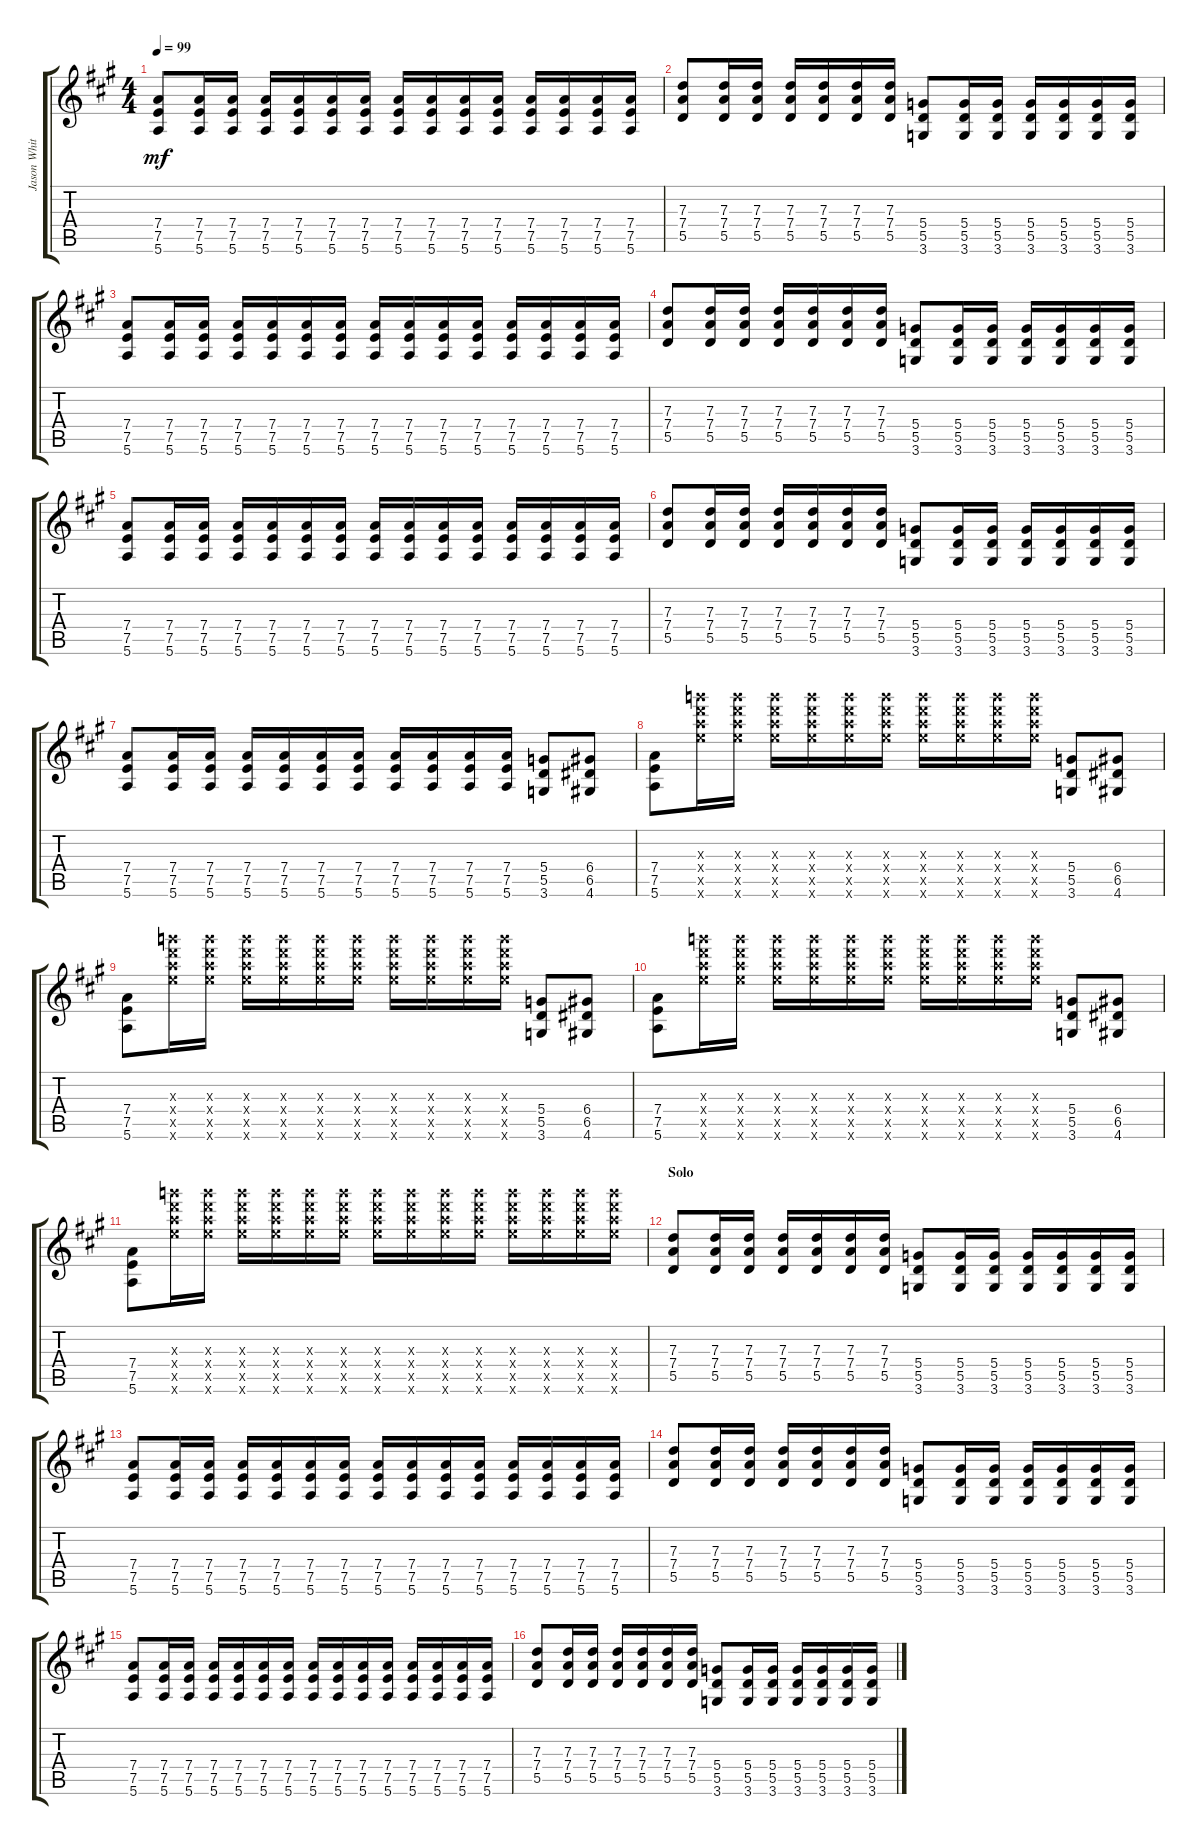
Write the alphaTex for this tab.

\track ("Jason White Rythm Guitar" "Jason Whit") {instrument overdrivenguitar}
\staff {score tabs}
\tuning (E4 B3 G3 D3 A2 E2) {hide}
\ts (4 4)
\tempo 99
\clef g2
\ks a
(7.4 7.5 5.6).8{dy mf} (7.4 7.5 5.6).16 (7.4 7.5 5.6).16 (7.4 7.5 5.6).16 (7.4 7.5 5.6).16 (7.4 7.5 5.6).16 (7.4 7.5 5.6).16 (7.4 7.5 5.6).16 (7.4 7.5 5.6).16 (7.4 7.5 5.6).16 (7.4 7.5 5.6).16 (7.4 7.5 5.6).16 (7.4 7.5 5.6).16 (7.4 7.5 5.6).16 (7.4 7.5 5.6).16 |
(7.3 7.4 5.5).8 (7.3 7.4 5.5).16 (7.3 7.4 5.5).16 (7.3 7.4 5.5).16 (7.3 7.4 5.5).16 (7.3 7.4 5.5).16 (7.3 7.4 5.5).16 (5.4 5.5 3.6).8 (5.4 5.5 3.6).16 (5.4 5.5 3.6).16 (5.4 5.5 3.6).16 (5.4 5.5 3.6).16 (5.4 5.5 3.6).16 (5.4 5.5 3.6).16 |
(7.4 7.5 5.6).8 (7.4 7.5 5.6).16 (7.4 7.5 5.6).16 (7.4 7.5 5.6).16 (7.4 7.5 5.6).16 (7.4 7.5 5.6).16 (7.4 7.5 5.6).16 (7.4 7.5 5.6).16 (7.4 7.5 5.6).16 (7.4 7.5 5.6).16 (7.4 7.5 5.6).16 (7.4 7.5 5.6).16 (7.4 7.5 5.6).16 (7.4 7.5 5.6).16 (7.4 7.5 5.6).16 |
(7.3 7.4 5.5).8 (7.3 7.4 5.5).16 (7.3 7.4 5.5).16 (7.3 7.4 5.5).16 (7.3 7.4 5.5).16 (7.3 7.4 5.5).16 (7.3 7.4 5.5).16 (5.4 5.5 3.6).8 (5.4 5.5 3.6).16 (5.4 5.5 3.6).16 (5.4 5.5 3.6).16 (5.4 5.5 3.6).16 (5.4 5.5 3.6).16 (5.4 5.5 3.6).16 |
(7.4 7.5 5.6).8 (7.4 7.5 5.6).16 (7.4 7.5 5.6).16 (7.4 7.5 5.6).16 (7.4 7.5 5.6).16 (7.4 7.5 5.6).16 (7.4 7.5 5.6).16 (7.4 7.5 5.6).16 (7.4 7.5 5.6).16 (7.4 7.5 5.6).16 (7.4 7.5 5.6).16 (7.4 7.5 5.6).16 (7.4 7.5 5.6).16 (7.4 7.5 5.6).16 (7.4 7.5 5.6).16 |
(7.3 7.4 5.5).8 (7.3 7.4 5.5).16 (7.3 7.4 5.5).16 (7.3 7.4 5.5).16 (7.3 7.4 5.5).16 (7.3 7.4 5.5).16 (7.3 7.4 5.5).16 (5.4 5.5 3.6).8 (5.4 5.5 3.6).16 (5.4 5.5 3.6).16 (5.4 5.5 3.6).16 (5.4 5.5 3.6).16 (5.4 5.5 3.6).16 (5.4 5.5 3.6).16 |
(7.4 7.5 5.6).8 (7.4 7.5 5.6).16 (7.4 7.5 5.6).16 (7.4 7.5 5.6).16 (7.4 7.5 5.6).16 (7.4 7.5 5.6).16 (7.4 7.5 5.6).16 (7.4 7.5 5.6).16 (7.4 7.5 5.6).16 (7.4 7.5 5.6).16 (7.4 7.5 5.6).16 (5.4 5.5 3.6).8 (6.4 6.5 4.6).8 |
(7.4 7.5 5.6).8 (24.3{x} 24.4{x} 24.5{x} 24.6{x}).16 (24.3{x} 24.4{x} 24.5{x} 24.6{x}).16 (24.3{x} 24.4{x} 24.5{x} 24.6{x}).16 (24.3{x} 24.4{x} 24.5{x} 24.6{x}).16 (24.3{x} 24.4{x} 24.5{x} 24.6{x}).16 (24.3{x} 24.4{x} 24.5{x} 24.6{x}).16 (24.3{x} 24.4{x} 24.5{x} 24.6{x}).16 (24.3{x} 24.4{x} 24.5{x} 24.6{x}).16 (24.3{x} 24.4{x} 24.5{x} 24.6{x}).16 (24.3{x} 24.4{x} 24.5{x} 24.6{x}).16 (5.4 5.5 3.6).8 (6.4 6.5 4.6).8 |
(7.4 7.5 5.6).8 (24.3{x} 24.4{x} 24.5{x} 24.6{x}).16 (24.3{x} 24.4{x} 24.5{x} 24.6{x}).16 (24.3{x} 24.4{x} 24.5{x} 24.6{x}).16 (24.3{x} 24.4{x} 24.5{x} 24.6{x}).16 (24.3{x} 24.4{x} 24.5{x} 24.6{x}).16 (24.3{x} 24.4{x} 24.5{x} 24.6{x}).16 (24.3{x} 24.4{x} 24.5{x} 24.6{x}).16 (24.3{x} 24.4{x} 24.5{x} 24.6{x}).16 (24.3{x} 24.4{x} 24.5{x} 24.6{x}).16 (24.3{x} 24.4{x} 24.5{x} 24.6{x}).16 (5.4 5.5 3.6).8 (6.4 6.5 4.6).8 |
(7.4 7.5 5.6).8 (24.3{x} 24.4{x} 24.5{x} 24.6{x}).16 (24.3{x} 24.4{x} 24.5{x} 24.6{x}).16 (24.3{x} 24.4{x} 24.5{x} 24.6{x}).16 (24.3{x} 24.4{x} 24.5{x} 24.6{x}).16 (24.3{x} 24.4{x} 24.5{x} 24.6{x}).16 (24.3{x} 24.4{x} 24.5{x} 24.6{x}).16 (24.3{x} 24.4{x} 24.5{x} 24.6{x}).16 (24.3{x} 24.4{x} 24.5{x} 24.6{x}).16 (24.3{x} 24.4{x} 24.5{x} 24.6{x}).16 (24.3{x} 24.4{x} 24.5{x} 24.6{x}).16 (5.4 5.5 3.6).8 (6.4 6.5 4.6).8 |
(7.4 7.5 5.6).8 (24.3{x} 24.4{x} 24.5{x} 24.6{x}).16 (24.3{x} 24.4{x} 24.5{x} 24.6{x}).16 (24.3{x} 24.4{x} 24.5{x} 24.6{x}).16 (24.3{x} 24.4{x} 24.5{x} 24.6{x}).16 (24.3{x} 24.4{x} 24.5{x} 24.6{x}).16 (24.3{x} 24.4{x} 24.5{x} 24.6{x}).16 (24.3{x} 24.4{x} 24.5{x} 24.6{x}).16 (24.3{x} 24.4{x} 24.5{x} 24.6{x}).16 (24.3{x} 24.4{x} 24.5{x} 24.6{x}).16 (24.3{x} 24.4{x} 24.5{x} 24.6{x}).16 (24.3{x} 24.4{x} 24.5{x} 24.6{x}).16 (24.3{x} 24.4{x} 24.5{x} 24.6{x}).16 (24.3{x} 24.4{x} 24.5{x} 24.6{x}).16 (24.3{x} 24.4{x} 24.5{x} 24.6{x}).16 |
\section ("" "Solo")
(7.3 7.4 5.5).8{balance 8} (7.3 7.4 5.5).16 (7.3 7.4 5.5).16 (7.3 7.4 5.5).16 (7.3 7.4 5.5).16 (7.3 7.4 5.5).16 (7.3 7.4 5.5).16 (5.4 5.5 3.6).8 (5.4 5.5 3.6).16 (5.4 5.5 3.6).16 (5.4 5.5 3.6).16 (5.4 5.5 3.6).16 (5.4 5.5 3.6).16 (5.4 5.5 3.6).16 |
(7.4 7.5 5.6).8 (7.4 7.5 5.6).16 (7.4 7.5 5.6).16 (7.4 7.5 5.6).16 (7.4 7.5 5.6).16 (7.4 7.5 5.6).16 (7.4 7.5 5.6).16 (7.4 7.5 5.6).16 (7.4 7.5 5.6).16 (7.4 7.5 5.6).16 (7.4 7.5 5.6).16 (7.4 7.5 5.6).16 (7.4 7.5 5.6).16 (7.4 7.5 5.6).16 (7.4 7.5 5.6).16 |
(7.3 7.4 5.5).8 (7.3 7.4 5.5).16 (7.3 7.4 5.5).16 (7.3 7.4 5.5).16 (7.3 7.4 5.5).16 (7.3 7.4 5.5).16 (7.3 7.4 5.5).16 (5.4 5.5 3.6).8 (5.4 5.5 3.6).16 (5.4 5.5 3.6).16 (5.4 5.5 3.6).16 (5.4 5.5 3.6).16 (5.4 5.5 3.6).16 (5.4 5.5 3.6).16 |
(7.4 7.5 5.6).8 (7.4 7.5 5.6).16 (7.4 7.5 5.6).16 (7.4 7.5 5.6).16 (7.4 7.5 5.6).16 (7.4 7.5 5.6).16 (7.4 7.5 5.6).16 (7.4 7.5 5.6).16 (7.4 7.5 5.6).16 (7.4 7.5 5.6).16 (7.4 7.5 5.6).16 (7.4 7.5 5.6).16 (7.4 7.5 5.6).16 (7.4 7.5 5.6).16 (7.4 7.5 5.6).16 |
(7.3 7.4 5.5).8 (7.3 7.4 5.5).16 (7.3 7.4 5.5).16 (7.3 7.4 5.5).16 (7.3 7.4 5.5).16 (7.3 7.4 5.5).16 (7.3 7.4 5.5).16 (5.4 5.5 3.6).8 (5.4 5.5 3.6).16 (5.4 5.5 3.6).16 (5.4 5.5 3.6).16 (5.4 5.5 3.6).16 (5.4 5.5 3.6).16 (5.4 5.5 3.6).16
